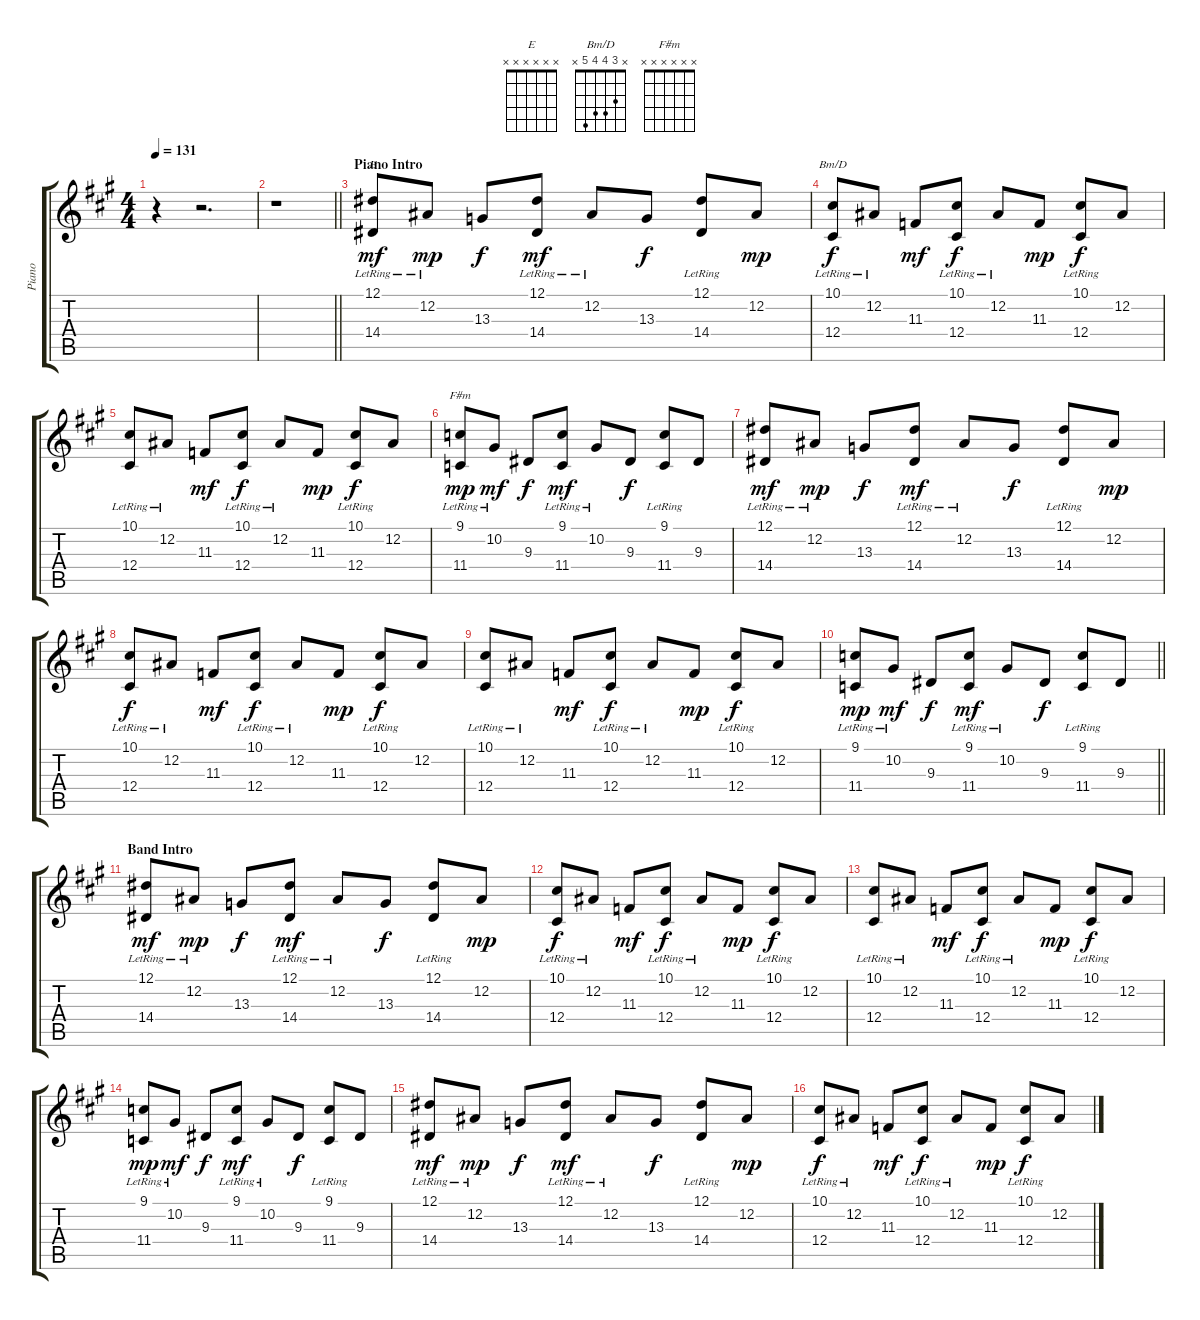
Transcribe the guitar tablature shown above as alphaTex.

\track ("Piano" "Piano") {instrument acousticgrandpiano}
\staff {score tabs}
\tuning (Eb4 Bb3 Gb3 Db3 Ab2 Eb2) {hide}
\chord ("E" x x x x x x)
\chord ("Bm/D" x 3 4 4 5 x)
\chord ("F#m" x x x x x x)
\ts (4 4)
\tempo 131
\clef g2
\ks a
r.4{dy mf instrument acousticgrandpiano} r.2{d} |
\barLineRight lightlight
r.1 |
\section ("" "Piano Intro")
(12.1{lr} 14.4{lr}).8{ch "E"} 12.2{lr}.8{dy mp} 13.3.8{dy f} (12.1{lr} 14.4{lr}).8{dy mf} 12.2{lr}.8 13.3.8{dy f} (12.1{lr} 14.4{lr}).8 12.2.8{dy mp} |
(10.1{lr} 12.4{lr}).8{ch "Bm/D" dy f} 12.2{lr}.8 11.3.8{dy mf} (10.1{lr} 12.4{lr}).8{dy f} 12.2{lr}.8 11.3.8{dy mp} (10.1{lr} 12.4{lr}).8{dy f} 12.2.8 |
(10.1{lr} 12.4{lr}).8 12.2{lr}.8 11.3.8{dy mf} (10.1{lr} 12.4{lr}).8{dy f} 12.2{lr}.8 11.3.8{dy mp} (10.1{lr} 12.4{lr}).8{dy f} 12.2.8 |
(9.1{lr} 11.4{lr}).8{ch "F#m" dy mp} 10.2{lr}.8{dy mf} 9.3.8{dy f} (9.1{lr} 11.4{lr}).8{dy mf} 10.2{lr}.8 9.3.8{dy f} (9.1{lr} 11.4{lr}).8 9.3.8 |
(12.1{lr} 14.4{lr}).8{dy mf} 12.2{lr}.8{dy mp} 13.3.8{dy f} (12.1{lr} 14.4{lr}).8{dy mf} 12.2{lr}.8 13.3.8{dy f} (12.1{lr} 14.4{lr}).8 12.2.8{dy mp} |
(10.1{lr} 12.4{lr}).8{dy f} 12.2{lr}.8 11.3.8{dy mf} (10.1{lr} 12.4{lr}).8{dy f} 12.2{lr}.8 11.3.8{dy mp} (10.1{lr} 12.4{lr}).8{dy f} 12.2.8 |
(10.1{lr} 12.4{lr}).8 12.2{lr}.8 11.3.8{dy mf} (10.1{lr} 12.4{lr}).8{dy f} 12.2{lr}.8 11.3.8{dy mp} (10.1{lr} 12.4{lr}).8{dy f} 12.2.8 |
\barLineRight lightlight
(9.1{lr} 11.4{lr}).8{dy mp} 10.2{lr}.8{dy mf} 9.3.8{dy f} (9.1{lr} 11.4{lr}).8{dy mf} 10.2{lr}.8 9.3.8{dy f} (9.1{lr} 11.4{lr}).8 9.3.8 |
\section ("" "Band Intro")
(12.1{lr} 14.4{lr}).8{dy mf} 12.2{lr}.8{dy mp} 13.3.8{dy f} (12.1{lr} 14.4{lr}).8{dy mf} 12.2{lr}.8 13.3.8{dy f} (12.1{lr} 14.4{lr}).8 12.2.8{dy mp} |
(10.1{lr} 12.4{lr}).8{dy f} 12.2{lr}.8 11.3.8{dy mf} (10.1{lr} 12.4{lr}).8{dy f} 12.2{lr}.8 11.3.8{dy mp} (10.1{lr} 12.4{lr}).8{dy f} 12.2.8 |
(10.1{lr} 12.4{lr}).8 12.2{lr}.8 11.3.8{dy mf} (10.1{lr} 12.4{lr}).8{dy f} 12.2{lr}.8 11.3.8{dy mp} (10.1{lr} 12.4{lr}).8{dy f} 12.2.8 |
(9.1{lr} 11.4{lr}).8{dy mp} 10.2{lr}.8{dy mf} 9.3.8{dy f} (9.1{lr} 11.4{lr}).8{dy mf} 10.2{lr}.8 9.3.8{dy f} (9.1{lr} 11.4{lr}).8 9.3.8 |
(12.1{lr} 14.4{lr}).8{dy mf} 12.2{lr}.8{dy mp} 13.3.8{dy f} (12.1{lr} 14.4{lr}).8{dy mf} 12.2{lr}.8 13.3.8{dy f} (12.1{lr} 14.4{lr}).8 12.2.8{dy mp} |
(10.1{lr} 12.4{lr}).8{dy f} 12.2{lr}.8 11.3.8{dy mf} (10.1{lr} 12.4{lr}).8{dy f} 12.2{lr}.8 11.3.8{dy mp} (10.1{lr} 12.4{lr}).8{dy f} 12.2.8
